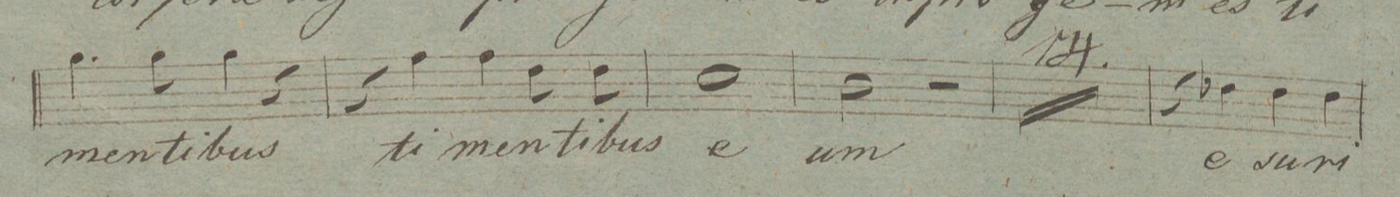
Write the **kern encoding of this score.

**kern	**text	**dynam
*I"Canto.	*	*
*clefC1	*	*
*k[]	*	*
*met(c|)	*	*
*M2/2	*	*
4.ee\	-men-	.
8ee\	-ti-	.
4ee\	-bus	.
4r	.	.
=67	=67	=67
4r	.	.
4dd\	ti-	.
4dd\	-men-	.
8b\	-ti-	.
8b\	-bus	.
=68	=68	=68
1a\	e-	.
=69	=69	=69
2g\	-um	.
2r	.	.
=70	=70	=70
1r	.	.
=71	=71	=71
1r	.	.
=72	=72	=72
1r	.	.
=73	=73	=73
1r	.	.
=74	=74	=74
1r	.	.
=75	=75	=75
1r	.	.
=76	=76	=76
1r	.	.
=77	=77	=77
1r	.	.
=78	=78	=78
1r	.	.
=79	=79	=79
1r	.	.
=80	=80	=80
1r	.	.
=81	=81	=81
1r	.	.
=82	=82	=82
1r	.	.
=83	=83	=83
1r	.	.
=84	=84	=84
4r	.	.
4b-X\	e-	.
4b-\	-su-	.
4b-\	-ri-	.
=85	=85	=85
*-	*-	*-
